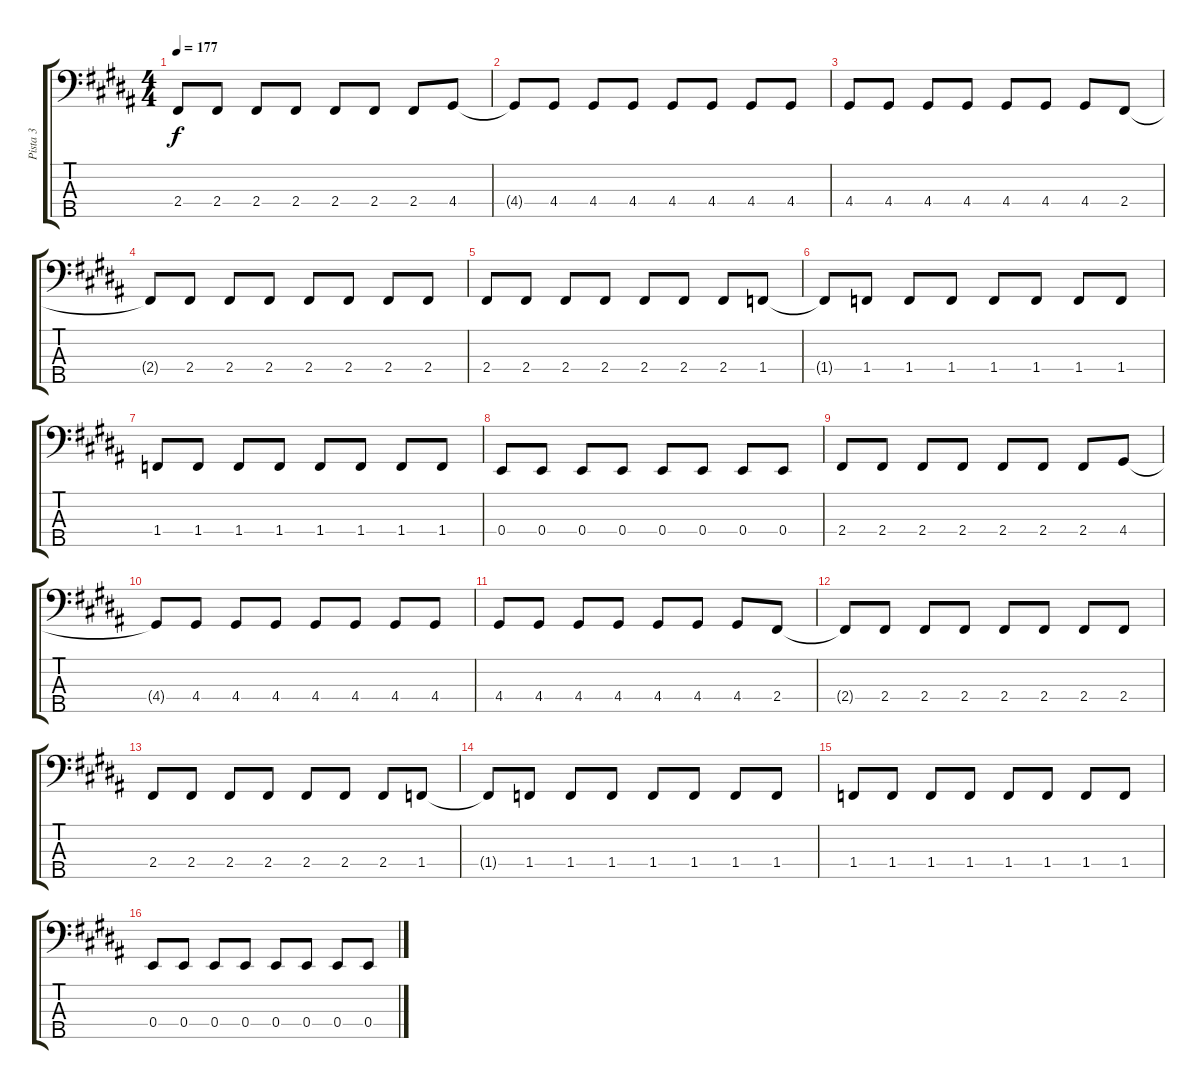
\track ("Pista 3" "Pista 3") {instrument electricbassfinger}
\staff {score tabs}
\tuning (G2 D2 A1 E1 B0) {hide}
\ts (4 4)
\tempo 177
\clef f4
\ks g#minor
2.4.8{dy f} 2.4.8 2.4.8 2.4.8 2.4.8 2.4.8 2.4.8 4.4.8 |
4.4{t}.8 4.4.8 4.4.8 4.4.8 4.4.8 4.4.8 4.4.8 4.4.8 |
4.4.8 4.4.8 4.4.8 4.4.8 4.4.8 4.4.8 4.4.8 2.4.8 |
2.4{t}.8 2.4.8 2.4.8 2.4.8 2.4.8 2.4.8 2.4.8 2.4.8 |
2.4.8 2.4.8 2.4.8 2.4.8 2.4.8 2.4.8 2.4.8 1.4.8 |
1.4{t}.8 1.4.8 1.4.8 1.4.8 1.4.8 1.4.8 1.4.8 1.4.8 |
1.4.8 1.4.8 1.4.8 1.4.8 1.4.8 1.4.8 1.4.8 1.4.8 |
0.4.8 0.4.8 0.4.8 0.4.8 0.4.8 0.4.8 0.4.8 0.4.8 |
2.4.8 2.4.8 2.4.8 2.4.8 2.4.8 2.4.8 2.4.8 4.4.8 |
4.4{t}.8 4.4.8 4.4.8 4.4.8 4.4.8 4.4.8 4.4.8 4.4.8 |
4.4.8 4.4.8 4.4.8 4.4.8 4.4.8 4.4.8 4.4.8 2.4.8 |
2.4{t}.8 2.4.8 2.4.8 2.4.8 2.4.8 2.4.8 2.4.8 2.4.8 |
2.4.8 2.4.8 2.4.8 2.4.8 2.4.8 2.4.8 2.4.8 1.4.8 |
1.4{t}.8 1.4.8 1.4.8 1.4.8 1.4.8 1.4.8 1.4.8 1.4.8 |
1.4.8 1.4.8 1.4.8 1.4.8 1.4.8 1.4.8 1.4.8 1.4.8 |
0.4.8 0.4.8 0.4.8 0.4.8 0.4.8 0.4.8 0.4.8 0.4.8
